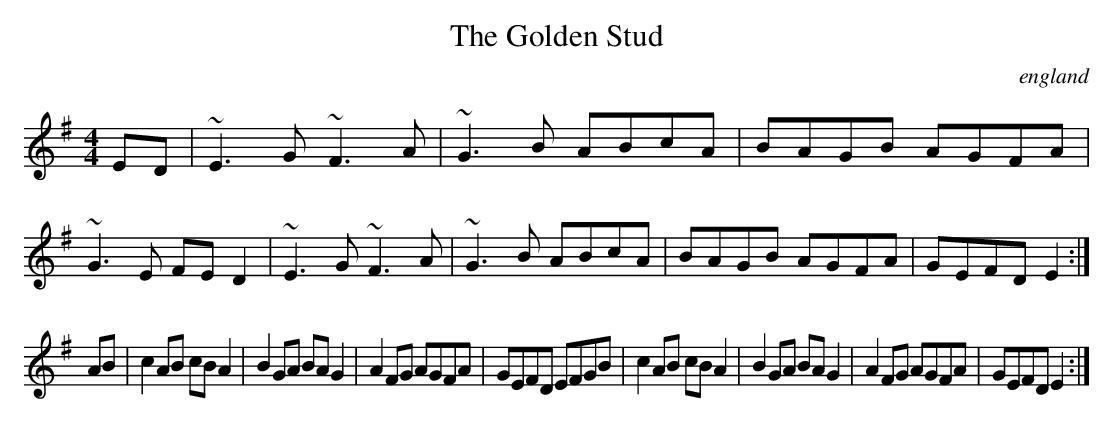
X:1
T:Golden Stud, The
O:england
M:4/4
L:1/8
K:Em
ED|~E3G ~F3A|~G3B ABcA|BAGB AGFA|~G3E FED2|\
~E3G ~F3A|~G3B ABcA|BAGB AGFA|GEFD E2:|
AB|c2AB cBA2|B2GA BAG2|A2FG AGFA|GEFD EFGB|\
c2AB cBA2|B2GA BAG2|A2FG AGFA|GEFD E2:|
